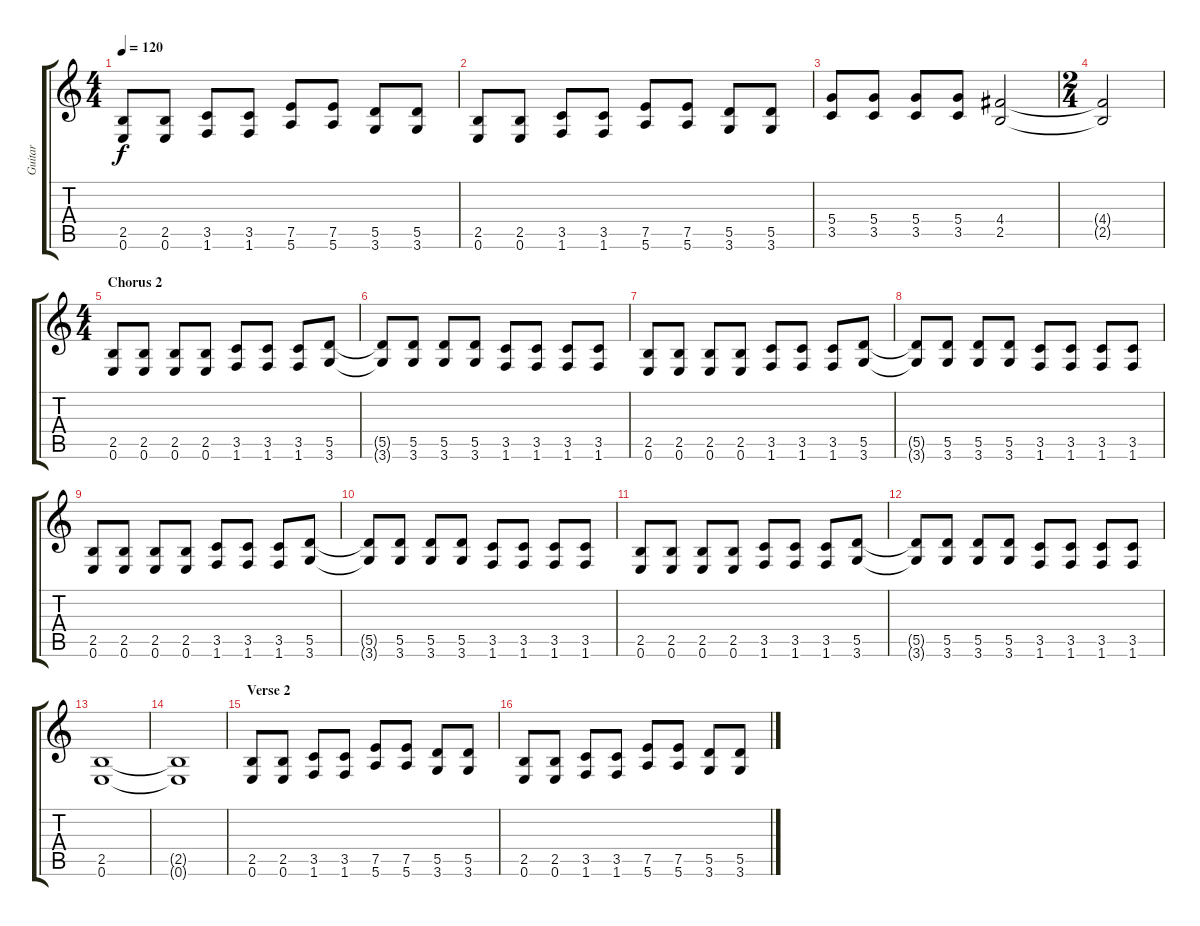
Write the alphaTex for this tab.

\track ("Guitar" "Guitar") {instrument distortionguitar}
\staff {score tabs}
\tuning (E4 B3 G3 D3 A2 E2) {hide}
\ts (4 4)
\tempo 120
\clef g2
\ks c
(2.5 0.6).8{dy f} (2.5 0.6).8 (3.5 1.6).8 (3.5 1.6).8 (7.5 5.6).8 (7.5 5.6).8 (5.5 3.6).8 (5.5 3.6).8 |
(2.5 0.6).8 (2.5 0.6).8 (3.5 1.6).8 (3.5 1.6).8 (7.5 5.6).8 (7.5 5.6).8 (5.5 3.6).8 (5.5 3.6).8 |
(5.4 3.5).8 (5.4 3.5).8 (5.4 3.5).8 (5.4 3.5).8 (4.4 2.5).2 |
\ts (2 4)
(4.4{t} 2.5{t}).2 |
\ts (4 4)
\section ("" "Chorus 2")
(2.5 0.6).8 (2.5 0.6).8 (2.5 0.6).8 (2.5 0.6).8 (3.5 1.6).8 (3.5 1.6).8 (3.5 1.6).8 (5.5 3.6).8 |
(5.5{t} 3.6{t}).8 (5.5 3.6).8 (5.5 3.6).8 (5.5 3.6).8 (3.5 1.6).8 (3.5 1.6).8 (3.5 1.6).8 (3.5 1.6).8 |
(2.5 0.6).8 (2.5 0.6).8 (2.5 0.6).8 (2.5 0.6).8 (3.5 1.6).8 (3.5 1.6).8 (3.5 1.6).8 (5.5 3.6).8 |
(5.5{t} 3.6{t}).8 (5.5 3.6).8 (5.5 3.6).8 (5.5 3.6).8 (3.5 1.6).8 (3.5 1.6).8 (3.5 1.6).8 (3.5 1.6).8 |
(2.5 0.6).8 (2.5 0.6).8 (2.5 0.6).8 (2.5 0.6).8 (3.5 1.6).8 (3.5 1.6).8 (3.5 1.6).8 (5.5 3.6).8 |
(5.5{t} 3.6{t}).8 (5.5 3.6).8 (5.5 3.6).8 (5.5 3.6).8 (3.5 1.6).8 (3.5 1.6).8 (3.5 1.6).8 (3.5 1.6).8 |
(2.5 0.6).8 (2.5 0.6).8 (2.5 0.6).8 (2.5 0.6).8 (3.5 1.6).8 (3.5 1.6).8 (3.5 1.6).8 (5.5 3.6).8 |
(5.5{t} 3.6{t}).8 (5.5 3.6).8 (5.5 3.6).8 (5.5 3.6).8 (3.5 1.6).8 (3.5 1.6).8 (3.5 1.6).8 (3.5 1.6).8 |
(2.5 0.6).1 |
(2.5{t} 0.6{t}).1 |
\section ("" "Verse 2")
(2.5 0.6).8 (2.5 0.6).8 (3.5 1.6).8 (3.5 1.6).8 (7.5 5.6).8 (7.5 5.6).8 (5.5 3.6).8 (5.5 3.6).8 |
(2.5 0.6).8 (2.5 0.6).8 (3.5 1.6).8 (3.5 1.6).8 (7.5 5.6).8 (7.5 5.6).8 (5.5 3.6).8 (5.5 3.6).8
